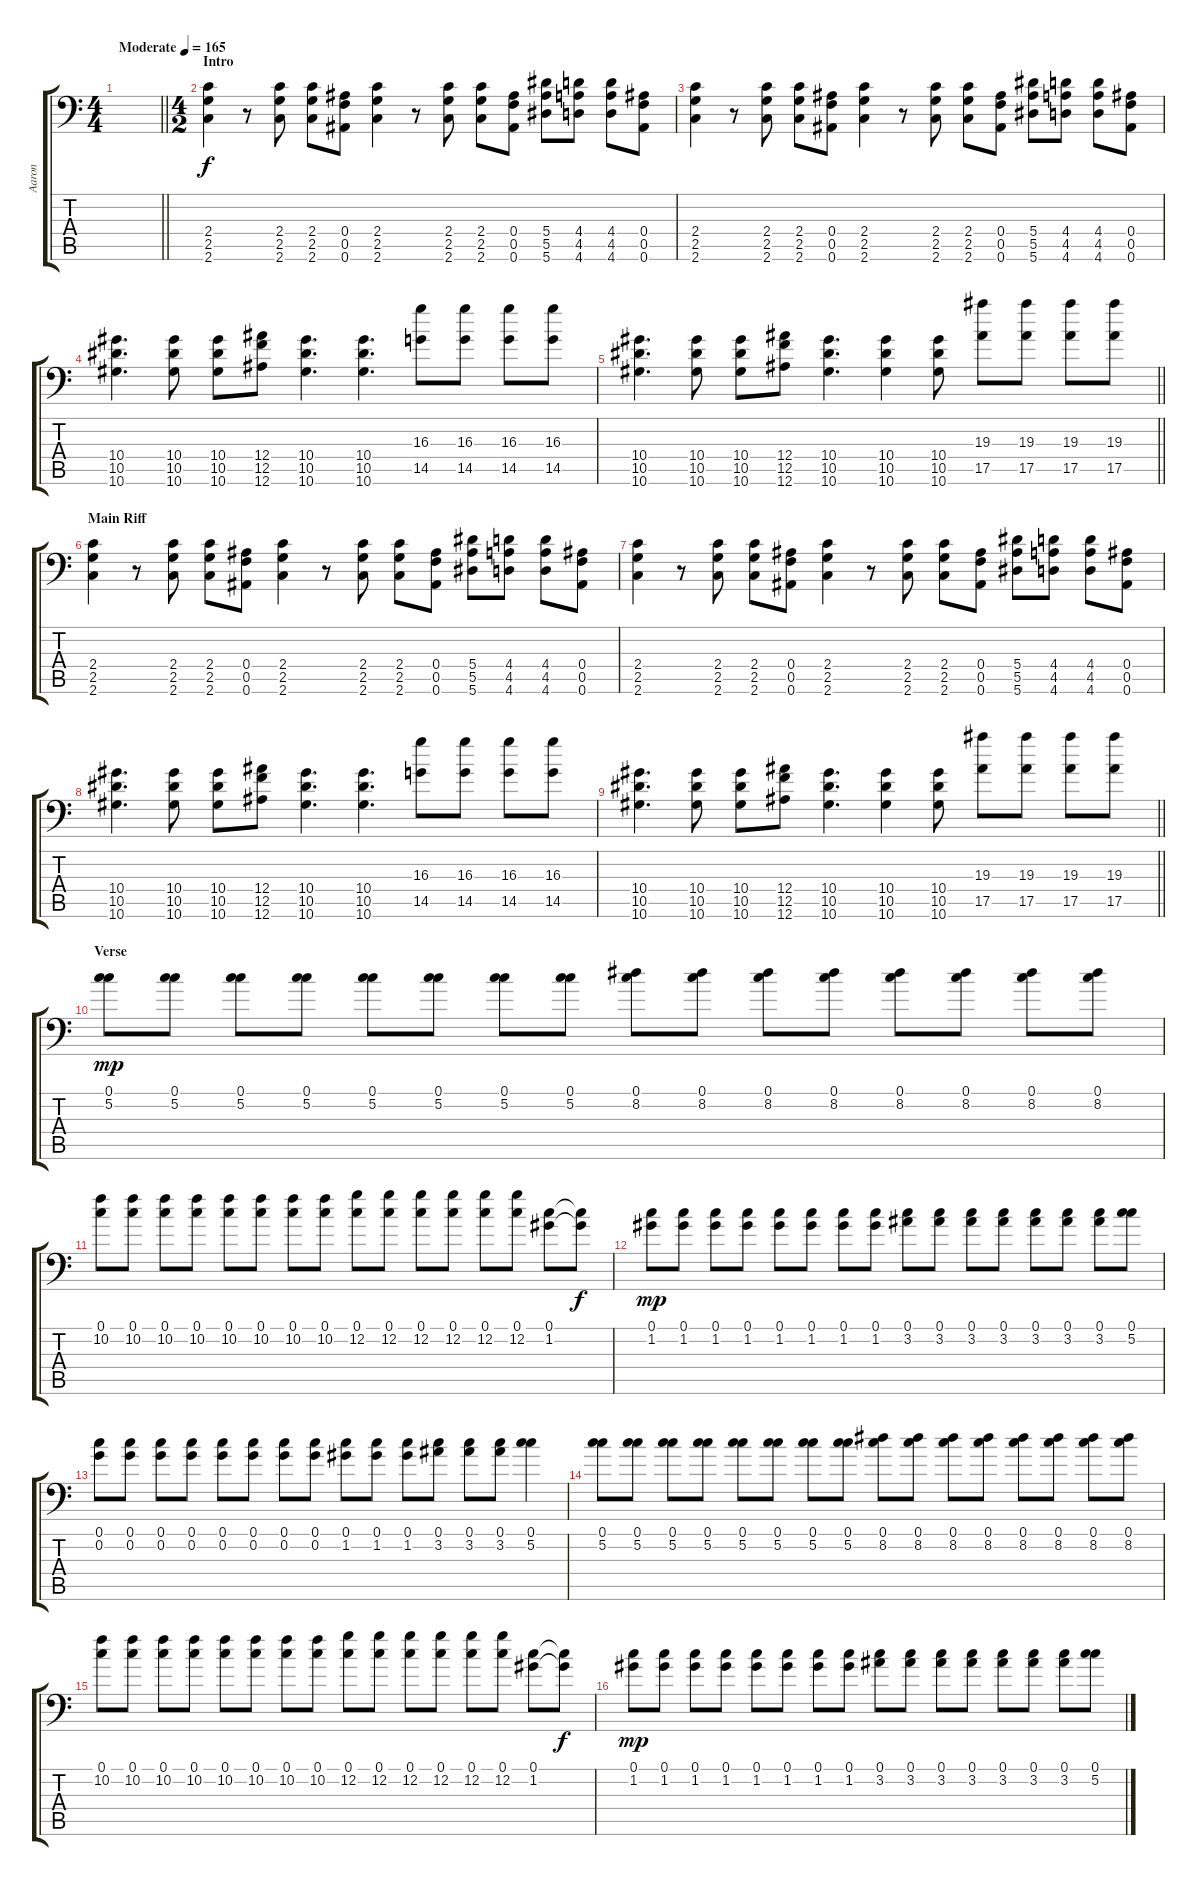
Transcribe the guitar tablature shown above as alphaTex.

\track ("Aaron" "Aaron") {instrument distortionguitar}
\staff {score tabs}
\tuning (C4 G3 Eb3 Bb2 F2 Bb1) {hide}
\ts (4 4)
\tempo (165 "Moderate")
\clef f4
\barLineRight lightlight
\ks c
|
\ts (4 2)
\section ("" "Intro")
(2.4 2.5 2.6).4 r.8 (2.4 2.5 2.6).8 (2.4 2.5 2.6).8 (0.4 0.5 0.6).8 (2.4 2.5 2.6).4 r.8 (2.4 2.5 2.6).8 (2.4 2.5 2.6).8 (0.4 0.5 0.6).8 (5.4 5.5 5.6).8 (4.4 4.5 4.6).8 (4.4 4.5 4.6).8 (0.4 0.5 0.6).8 |
(2.4 2.5 2.6).4 r.8 (2.4 2.5 2.6).8 (2.4 2.5 2.6).8 (0.4 0.5 0.6).8 (2.4 2.5 2.6).4 r.8 (2.4 2.5 2.6).8 (2.4 2.5 2.6).8 (0.4 0.5 0.6).8 (5.4 5.5 5.6).8 (4.4 4.5 4.6).8 (4.4 4.5 4.6).8 (0.4 0.5 0.6).8 |
(10.4 10.5 10.6).4{d} (10.4 10.5 10.6).8 (10.4 10.5 10.6).8 (12.4 12.5 12.6).8 (10.4 10.5 10.6).4{d} (10.4 10.5 10.6).4{d} (16.3 14.5).8 (16.3 14.5).8 (16.3 14.5).8 (16.3 14.5).8 |
\barLineRight lightlight
(10.4 10.5 10.6).4{d} (10.4 10.5 10.6).8 (10.4 10.5 10.6).8 (12.4 12.5 12.6).8 (10.4 10.5 10.6).4{d} (10.4 10.5 10.6).4 (10.4 10.5 10.6).8 (19.3 17.5).8 (19.3 17.5).8 (19.3 17.5).8 (19.3 17.5).8 |
\section ("" "Main Riff")
(2.4 2.5 2.6).4 r.8 (2.4 2.5 2.6).8 (2.4 2.5 2.6).8 (0.4 0.5 0.6).8 (2.4 2.5 2.6).4 r.8 (2.4 2.5 2.6).8 (2.4 2.5 2.6).8 (0.4 0.5 0.6).8 (5.4 5.5 5.6).8 (4.4 4.5 4.6).8 (4.4 4.5 4.6).8 (0.4 0.5 0.6).8 |
(2.4 2.5 2.6).4 r.8 (2.4 2.5 2.6).8 (2.4 2.5 2.6).8 (0.4 0.5 0.6).8 (2.4 2.5 2.6).4 r.8 (2.4 2.5 2.6).8 (2.4 2.5 2.6).8 (0.4 0.5 0.6).8 (5.4 5.5 5.6).8 (4.4 4.5 4.6).8 (4.4 4.5 4.6).8 (0.4 0.5 0.6).8 |
(10.4 10.5 10.6).4{d} (10.4 10.5 10.6).8 (10.4 10.5 10.6).8 (12.4 12.5 12.6).8 (10.4 10.5 10.6).4{d} (10.4 10.5 10.6).4{d} (16.3 14.5).8 (16.3 14.5).8 (16.3 14.5).8 (16.3 14.5).8 |
\barLineRight lightlight
(10.4 10.5 10.6).4{d} (10.4 10.5 10.6).8 (10.4 10.5 10.6).8 (12.4 12.5 12.6).8 (10.4 10.5 10.6).4{d} (10.4 10.5 10.6).4 (10.4 10.5 10.6).8 (19.3 17.5).8 (19.3 17.5).8 (19.3 17.5).8 (19.3 17.5).8 |
\section ("" "Verse")
(0.1 5.2).8{dy mp} (0.1 5.2).8 (0.1 5.2).8 (0.1 5.2).8 (0.1 5.2).8 (0.1 5.2).8 (0.1 5.2).8 (0.1 5.2).8 (0.1 8.2).8 (0.1 8.2).8 (0.1 8.2).8 (0.1 8.2).8 (0.1 8.2).8 (0.1 8.2).8 (0.1 8.2).8 (0.1 8.2).8 |
(0.1 10.2).8 (0.1 10.2).8 (0.1 10.2).8 (0.1 10.2).8 (0.1 10.2).8 (0.1 10.2).8 (0.1 10.2).8 (0.1 10.2).8 (0.1 12.2).8 (0.1 12.2).8 (0.1 12.2).8 (0.1 12.2).8 (0.1 12.2).8 (0.1 12.2).8 (0.1 1.2).8 (0.1{t} 1.2{t}).8{dy f} |
(0.1 1.2).8{dy mp} (0.1 1.2).8 (0.1 1.2).8 (0.1 1.2).8 (0.1 1.2).8 (0.1 1.2).8 (0.1 1.2).8 (0.1 1.2).8 (0.1 3.2).8 (0.1 3.2).8 (0.1 3.2).8 (0.1 3.2).8 (0.1 3.2).8 (0.1 3.2).8 (0.1 3.2).8 (0.1 5.2).8 |
(0.1 0.2).8 (0.1 0.2).8 (0.1 0.2).8 (0.1 0.2).8 (0.1 0.2).8 (0.1 0.2).8 (0.1 0.2).8 (0.1 0.2).8 (0.1 1.2).8 (0.1 1.2).8 (0.1 1.2).8 (0.1 3.2).8 (0.1 3.2).8 (0.1 3.2).8 (0.1 5.2).4 |
(0.1 5.2).8 (0.1 5.2).8 (0.1 5.2).8 (0.1 5.2).8 (0.1 5.2).8 (0.1 5.2).8 (0.1 5.2).8 (0.1 5.2).8 (0.1 8.2).8 (0.1 8.2).8 (0.1 8.2).8 (0.1 8.2).8 (0.1 8.2).8 (0.1 8.2).8 (0.1 8.2).8 (0.1 8.2).8 |
(0.1 10.2).8 (0.1 10.2).8 (0.1 10.2).8 (0.1 10.2).8 (0.1 10.2).8 (0.1 10.2).8 (0.1 10.2).8 (0.1 10.2).8 (0.1 12.2).8 (0.1 12.2).8 (0.1 12.2).8 (0.1 12.2).8 (0.1 12.2).8 (0.1 12.2).8 (0.1 1.2).8 (0.1{t} 1.2{t}).8{dy f} |
(0.1 1.2).8{dy mp} (0.1 1.2).8 (0.1 1.2).8 (0.1 1.2).8 (0.1 1.2).8 (0.1 1.2).8 (0.1 1.2).8 (0.1 1.2).8 (0.1 3.2).8 (0.1 3.2).8 (0.1 3.2).8 (0.1 3.2).8 (0.1 3.2).8 (0.1 3.2).8 (0.1 3.2).8 (0.1 5.2).8
